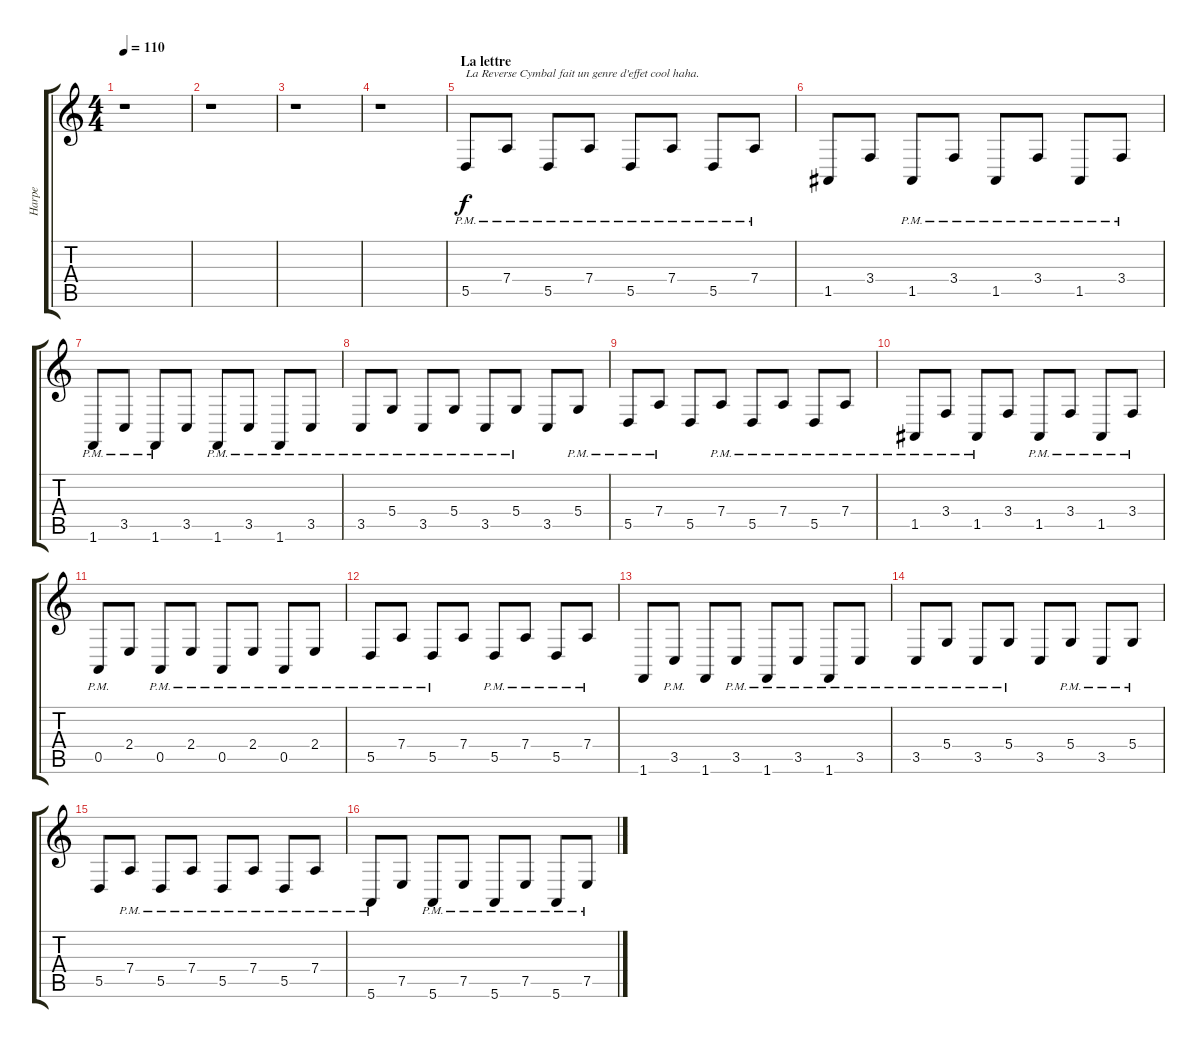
\track ("Harpe" "Harpe") {instrument orchestralharp}
\staff {score tabs}
\tuning (E4 B3 G3 D3 A2 E2) {hide}
\ts (4 4)
\tempo 110
\clef g2
\ks c
r.1{dy f} |
r.1 |
r.1 |
r.1 |
\section ("" "La lettre")
5.5{pm}.8{txt "La Reverse Cymbal fait un genre d'effet cool haha." volume 8 instrument reversecymbal} 7.4{pm}.8 5.5{pm}.8 7.4{pm}.8 5.5{pm}.8 7.4{pm}.8 5.5{pm}.8 7.4{pm}.8 |
1.5.8 3.4.8 1.5{pm}.8 3.4{pm}.8 1.5{pm}.8 3.4{pm}.8 1.5{pm}.8 3.4{pm}.8 |
1.6{pm}.8 3.5{pm}.8 1.6{pm}.8 3.5.8 1.6{pm}.8 3.5{pm}.8 1.6{pm}.8 3.5{pm}.8 |
3.5{pm}.8 5.4{pm}.8 3.5{pm}.8 5.4{pm}.8 3.5{pm}.8 5.4{pm}.8 3.5.8 5.4{pm}.8 |
5.5{pm}.8{volume 13} 7.4{pm}.8 5.5.8 7.4{pm}.8 5.5{pm}.8 7.4{pm}.8 5.5{pm}.8 7.4{pm}.8 |
1.5{pm}.8 3.4{pm}.8 1.5{pm}.8 3.4.8 1.5{pm}.8 3.4{pm}.8 1.5{pm}.8 3.4{pm}.8 |
0.5{pm}.8 2.4.8 0.5{pm}.8 2.4{pm}.8 0.5{pm}.8 2.4{pm}.8 0.5{pm}.8 2.4{pm}.8 |
5.5{pm}.8 7.4{pm}.8 5.5{pm}.8 7.4.8 5.5{pm}.8 7.4{pm}.8 5.5{pm}.8 7.4{pm}.8 |
1.6.8 3.5{pm}.8 1.6.8 3.5{pm}.8 1.6{pm}.8 3.5{pm}.8 1.6{pm}.8 3.5{pm}.8 |
3.5{pm}.8 5.4{pm}.8 3.5{pm}.8 5.4{pm}.8 3.5.8 5.4{pm}.8 3.5{pm}.8 5.4{pm}.8 |
5.5.8 7.4{pm}.8 5.5{pm}.8 7.4{pm}.8 5.5{pm}.8 7.4{pm}.8 5.5{pm}.8 7.4{pm}.8 |
5.6{pm}.8 7.5.8 5.6{pm}.8 7.5{pm}.8 5.6{pm}.8 7.5{pm}.8 5.6{pm}.8 7.5{pm}.8
